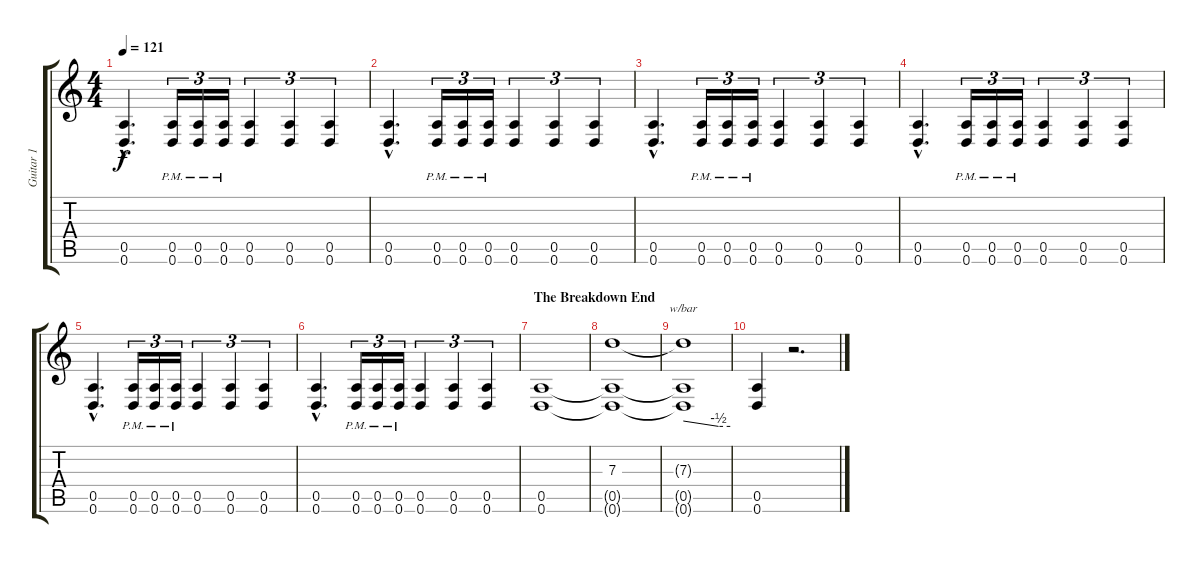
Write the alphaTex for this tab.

\track ("Guitar 1" "Guitar 1") {instrument distortionguitar}
\staff {score tabs}
\tuning (E4 B3 G3 D3 A2 D2) {hide}
\ts (4 4)
\tempo 121
\clef g2
\ks c
(0.5{hac} 0.6{hac}).4{d dy f} (0.5{pm} 0.6{pm}).16{tu (3 2)} (0.5{pm} 0.6{pm}).16{tu (3 2)} (0.5{pm} 0.6{pm}).16{tu (3 2)} (0.5 0.6).4{tu (3 2)} (0.5 0.6).4{tu (3 2)} (0.5 0.6).4{tu (3 2)} |
(0.5{hac} 0.6{hac}).4{d} (0.5{pm} 0.6{pm}).16{tu (3 2)} (0.5{pm} 0.6{pm}).16{tu (3 2)} (0.5{pm} 0.6{pm}).16{tu (3 2)} (0.5 0.6).4{tu (3 2)} (0.5 0.6).4{tu (3 2)} (0.5 0.6).4{tu (3 2)} |
(0.5{hac} 0.6{hac}).4{d} (0.5{pm} 0.6{pm}).16{tu (3 2)} (0.5{pm} 0.6{pm}).16{tu (3 2)} (0.5{pm} 0.6{pm}).16{tu (3 2)} (0.5 0.6).4{tu (3 2)} (0.5 0.6).4{tu (3 2)} (0.5 0.6).4{tu (3 2)} |
(0.5{hac} 0.6{hac}).4{d} (0.5{pm} 0.6{pm}).16{tu (3 2)} (0.5{pm} 0.6{pm}).16{tu (3 2)} (0.5{pm} 0.6{pm}).16{tu (3 2)} (0.5 0.6).4{tu (3 2)} (0.5 0.6).4{tu (3 2)} (0.5 0.6).4{tu (3 2)} |
(0.5{hac} 0.6{hac}).4{d} (0.5{pm} 0.6{pm}).16{tu (3 2)} (0.5{pm} 0.6{pm}).16{tu (3 2)} (0.5{pm} 0.6{pm}).16{tu (3 2)} (0.5 0.6).4{tu (3 2)} (0.5 0.6).4{tu (3 2)} (0.5 0.6).4{tu (3 2)} |
(0.5{hac} 0.6{hac}).4{d} (0.5{pm} 0.6{pm}).16{tu (3 2)} (0.5{pm} 0.6{pm}).16{tu (3 2)} (0.5{pm} 0.6{pm}).16{tu (3 2)} (0.5 0.6).4{tu (3 2)} (0.5 0.6).4{tu (3 2)} (0.5 0.6).4{tu (3 2)} |
\section ("" "The Breakdown End")
(0.5 0.6).1 |
(7.3 0.5{t} 0.6{t}).1 |
(7.3{t} 0.5{t} 0.6{t}).1{tbe (custom default 0 0 45 -2 60 -2)} |
(0.5 0.6).4 r.2{d}
